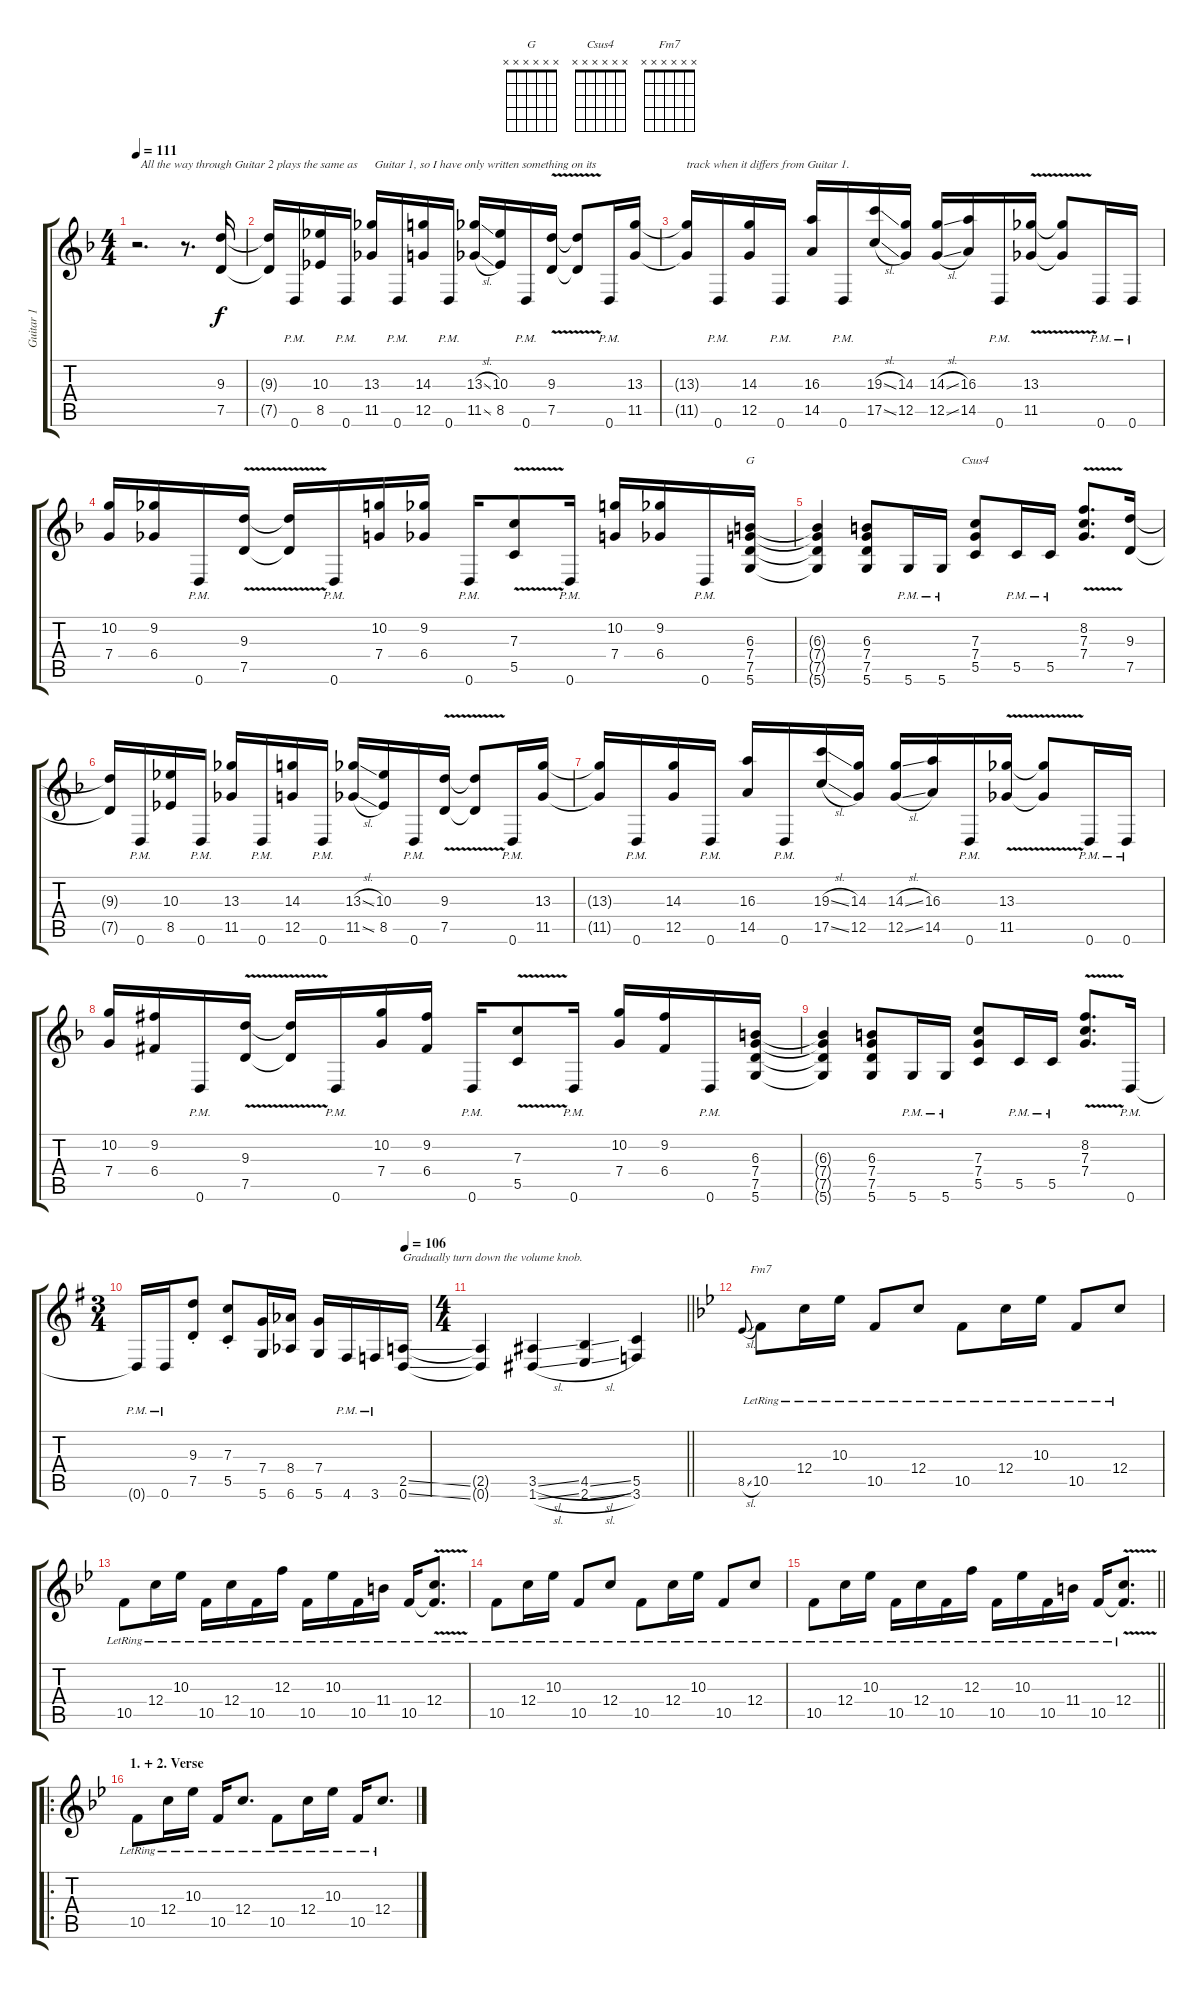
\track ("Guitar 1" "Guitar 1") {instrument distortionguitar}
\staff {score tabs}
\tuning (D4 A3 F3 C3 G2 D2) {hide}
\chord ("G" x x x x x x)
\chord ("Csus4" x x x x x x)
\chord ("Fm7" x x x x x x)
\ts (4 4)
\tempo 111
\clef g2
\ks dminor
r.2{d txt " All the way through Guitar 2 plays the same as" dy f instrument distortionguitar} r.8{d} (9.3 7.5).16 |
(9.3{t} 7.5{t}).16 0.6{pm}.16 (10.3 8.5).16 0.6{pm}.16 (13.3 11.5).16{txt " Guitar 1, so I have only written something on its"} 0.6{pm}.16 (14.3 12.5).16 0.6{pm}.16 (13.3{sl} 11.5{sl}).16 (10.3 8.5).16 0.6{pm}.16 (9.3{v} 7.5{v}).16 (9.3{v t} 7.5{v t}).8 0.6{pm}.16 (13.3 11.5).16 |
(13.3{t} 11.5{t}).16{txt "track when it differs from Guitar 1."} 0.6{pm}.16 (14.3 12.5).16 0.6{pm}.16 (16.3 14.5).16 0.6{pm}.16 (19.3{sl} 17.5{sl}).16 (14.3 12.5).16 (14.3{sl} 12.5{sl}).16 (16.3 14.5).16 0.6{pm}.16 (13.3{v} 11.5{v}).16 (13.3{v t} 11.5{v t}).8 0.6{pm}.16 0.6{pm}.16 |
(10.2 7.4).16 (9.2 6.4).16 0.6{pm}.16 (9.3{v} 7.5{v}).16 (9.3{v t} 7.5{v t}).16 0.6{pm}.16 (10.2 7.4).16 (9.2 6.4).16 0.6{pm}.16 (7.3{v} 5.5{v}).8 0.6{pm}.16 (10.2 7.4).16 (9.2 6.4).16 0.6{pm}.16 (6.3 7.4 7.5 5.6).16{ch "G"} |
(6.3{t} 7.4{t} 7.5{t} 5.6{t}).4 (6.3 7.4 7.5 5.6).8 5.6{pm}.16 5.6{pm}.16 (7.3 7.4 5.5).8{ch "Csus4"} 5.5{pm}.16 5.5{pm}.16 (8.2{v} 7.3{v} 7.4{v}).8{d} (9.3 7.5).16 |
(9.3{t} 7.5{t}).16 0.6{pm}.16 (10.3 8.5).16 0.6{pm}.16 (13.3 11.5).16 0.6{pm}.16 (14.3 12.5).16 0.6{pm}.16 (13.3{sl} 11.5{sl}).16 (10.3 8.5).16 0.6{pm}.16 (9.3{v} 7.5{v}).16 (9.3{v t} 7.5{v t}).8 0.6{pm}.16 (13.3 11.5).16 |
(13.3{t} 11.5{t}).16 0.6{pm}.16 (14.3 12.5).16 0.6{pm}.16 (16.3 14.5).16 0.6{pm}.16 (19.3{sl} 17.5{sl}).16 (14.3 12.5).16 (14.3{sl} 12.5{sl}).16 (16.3 14.5).16 0.6{pm}.16 (13.3{v} 11.5{v}).16 (13.3{v t} 11.5{v t}).8 0.6{pm}.16 0.6{pm}.16 |
(10.2 7.4).16 (9.2{acc #} 6.4{acc #}).16 0.6{pm}.16 (9.3{v} 7.5{v}).16 (9.3{v t} 7.5{v t}).16 0.6{pm}.16 (10.2 7.4).16 (9.2{acc #} 6.4{acc #}).16 0.6{pm}.16 (7.3{v} 5.5{v}).8 0.6{pm}.16 (10.2 7.4).16 (9.2{acc #} 6.4{acc #}).16 0.6{pm}.16 (6.3 7.4 7.5 5.6).16 |
(6.3{t} 7.4{t} 7.5{t} 5.6{t}).4 (6.3 7.4 7.5 5.6).8 5.6{pm}.16 5.6{pm}.16 (7.3 7.4 5.5).8 5.5{pm}.16 5.5{pm}.16 (8.2{v} 7.3{v} 7.4{v}).8{d} 0.6{pm}.16 |
\ts (3 4)
\tempo (106 0.9166666666666666)
\ks eminor
0.6{pm t}.16 0.6{pm}.16 (9.3{st} 7.5{st}).8 (7.3{st} 5.5{st}).8 (7.4 5.6).16 (8.4{acc b} 6.6{acc b}).16 (7.4 5.6).16 4.6{pm}.16 3.6{pm}.16 (2.5{ss} 0.6{ss}).16{txt "Gradually turn down the volume knob."} |
\ts (4 4)
\barLineRight lightlight
(2.5{t} 0.6{t}).4 (3.5{sl} 1.6{sl}).4{instrument electricguitarclean} (4.5{sl} 2.6{sl}).4 (5.5 3.6).4 |
\ks gminor
8.5{sl}.8{gr onbeat} 10.5{lr}.8{ch "Fm7"} 12.4{lr}.16 10.3{lr}.16 10.5{lr}.8 12.4{lr}.8 10.5{lr}.8 12.4{lr}.16 10.3{lr}.16 10.5{lr}.8 12.4{lr}.8 |
10.5{lr}.8 12.4{lr}.16 10.3{lr}.16 10.5{lr}.16 12.4{lr}.16 10.5{lr}.16 12.3{lr}.16 10.5{lr}.16 10.3{lr}.16 10.5{lr}.16 11.4{lr}.16 10.5{lr}.16 (12.4{v lr} 10.5{v t}).8{d} |
10.5{lr}.8 12.4{lr}.16 10.3{lr}.16 10.5{lr}.8 12.4{lr}.8 10.5{lr}.8 12.4{lr}.16 10.3{lr}.16 10.5{lr}.8 12.4{lr}.8 |
\barLineRight lightlight
10.5{lr}.8 12.4{lr}.16 10.3{lr}.16 10.5{lr}.16 12.4{lr}.16 10.5{lr}.16 12.3{lr}.16 10.5{lr}.16 10.3{lr}.16 10.5{lr}.16 11.4{lr}.16 10.5{lr}.16 (12.4{v lr} 10.5{v t}).8{d} |
\ro
\section ("" "1. + 2. Verse")
10.5{lr}.8 12.4{lr}.16 10.3{lr}.16 10.5{lr}.16 12.4{lr}.8{d} 10.5{lr}.8 12.4{lr}.16 10.3{lr}.16 10.5{lr}.16 12.4{lr}.8{d}
